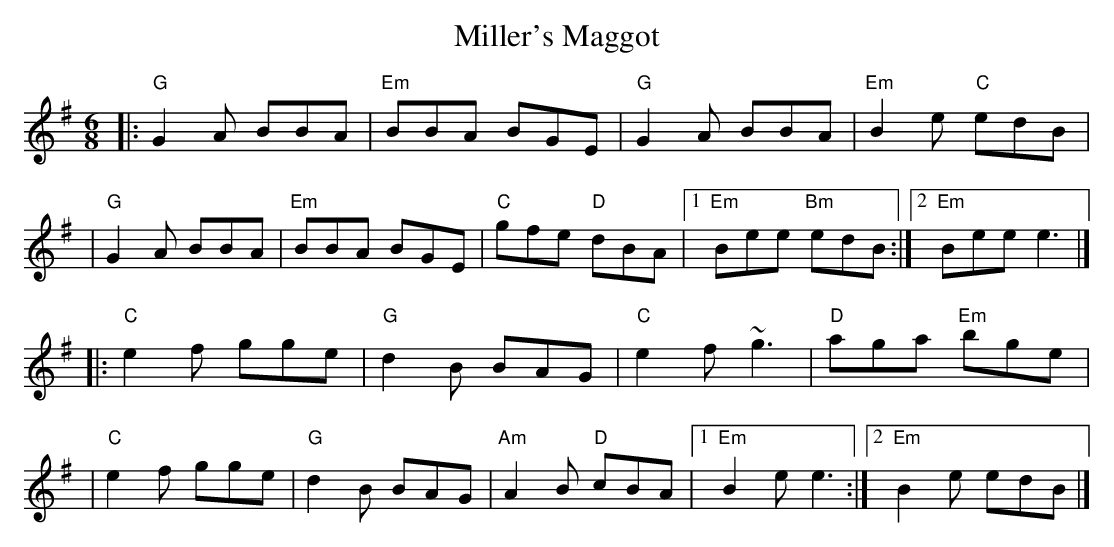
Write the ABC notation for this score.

X:1
T:Miller's Maggot
M:6/8
L:1/8
K:G
|:"G"G2A BBA | "Em"BBA BGE | "G"G2A BBA | "Em"B2e "C"edB |
| "G"G2A BBA | "Em"BBA BGE | "C"gfe "D"dBA |1 "Em"Bee "Bm"edB :|2 "Em"Bee e3 |]
|:"C"e2f gge | "G"d2B BAG | "C"e2f ~g3 | "D"aga "Em"bge |
| "C"e2f gge | "G"d2B BAG | "Am"A2B "D"cBA |1 "Em"B2e e3 :|2 "Em"B2e edB |]
